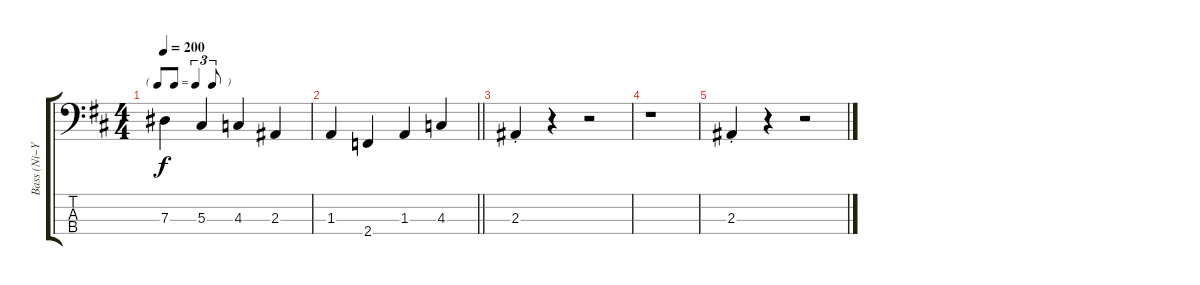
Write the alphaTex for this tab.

\track ("Bass (Ni~Ya)" "Bass (Ni~Y") {instrument electricbassfinger}
\staff {score tabs}
\tuning (Gb2 Db2 Ab1 Eb1) {hide}
\ts (4 4)
\tf triplet8th
\tempo 200
\clef f4
\ks d
7.3.4{dy f} 5.3.4 4.3.4 2.3.4 |
\barLineRight lightlight
1.3.4 2.4.4 1.3.4 4.3.4 |
2.3{st}.4 r.4 r.2 |
r.1 |
2.3{st}.4 r.4 r.2
